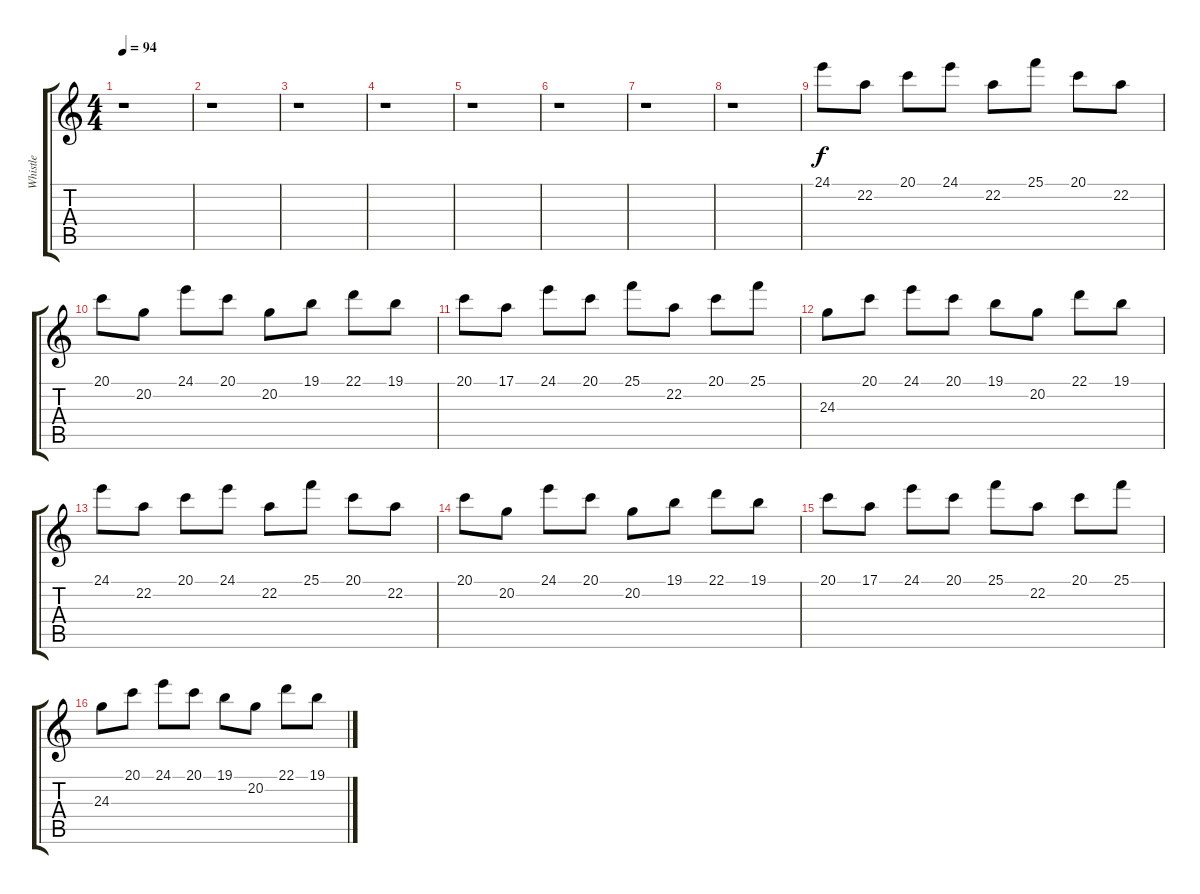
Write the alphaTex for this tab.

\track ("Whistle" "Whistle") {instrument whistle}
\staff {score tabs}
\tuning (E4 B3 G3 D3 A2 E2) {hide}
\ts (4 4)
\tempo 94
\clef g2
\ks c
r.1{dy f} |
r.1 |
r.1 |
r.1 |
r.1 |
r.1 |
r.1 |
r.1 |
24.1.8 22.2.8 20.1.8 24.1.8 22.2.8 25.1.8 20.1.8 22.2.8 |
20.1.8 20.2.8 24.1.8 20.1.8 20.2.8 19.1.8 22.1.8 19.1.8 |
20.1.8 17.1.8 24.1.8 20.1.8 25.1.8 22.2.8 20.1.8 25.1.8 |
24.3.8 20.1.8 24.1.8 20.1.8 19.1.8 20.2.8 22.1.8 19.1.8 |
24.1.8 22.2.8 20.1.8 24.1.8 22.2.8 25.1.8 20.1.8 22.2.8 |
20.1.8 20.2.8 24.1.8 20.1.8 20.2.8 19.1.8 22.1.8 19.1.8 |
20.1.8 17.1.8 24.1.8 20.1.8 25.1.8 22.2.8 20.1.8 25.1.8 |
24.3.8 20.1.8 24.1.8 20.1.8 19.1.8 20.2.8 22.1.8 19.1.8
